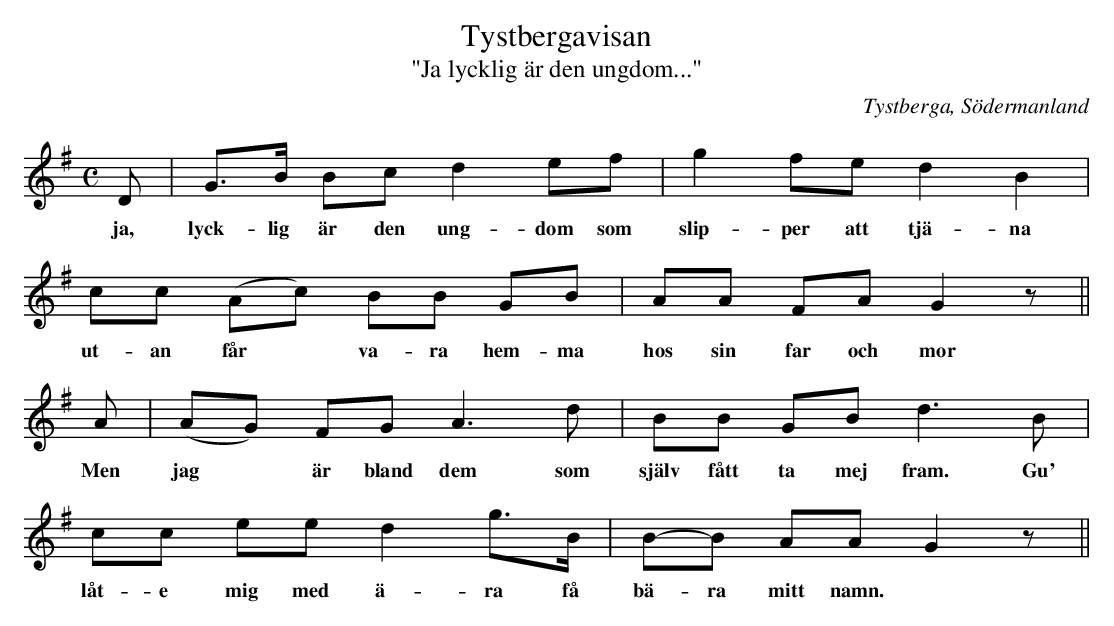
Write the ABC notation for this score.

X:1
T:Tystbergavisan
T:"Ja lycklig är den ungdom..."
O:Tystberga, Södermanland
M:C
L:1/8
K:G
D | G>B Bc d2 ef | g2 fe d2 B2 | cc (Ac) BB GB | AA FA G2 z ||
w: ja, lyck-lig är den ung-dom som slip-per att tjä-na ut-an får * va-ra hem-ma hos sin far och mor
A | (AG) FG A2>d2 | BB GB d2>B2 | cc ee d2 g>B | B-B AA G2 z ||
w: Men jag* är bland dem som själv fått ta mej fram. Gu' låt-e mig med ä-ra få bä-ra mitt namn.
